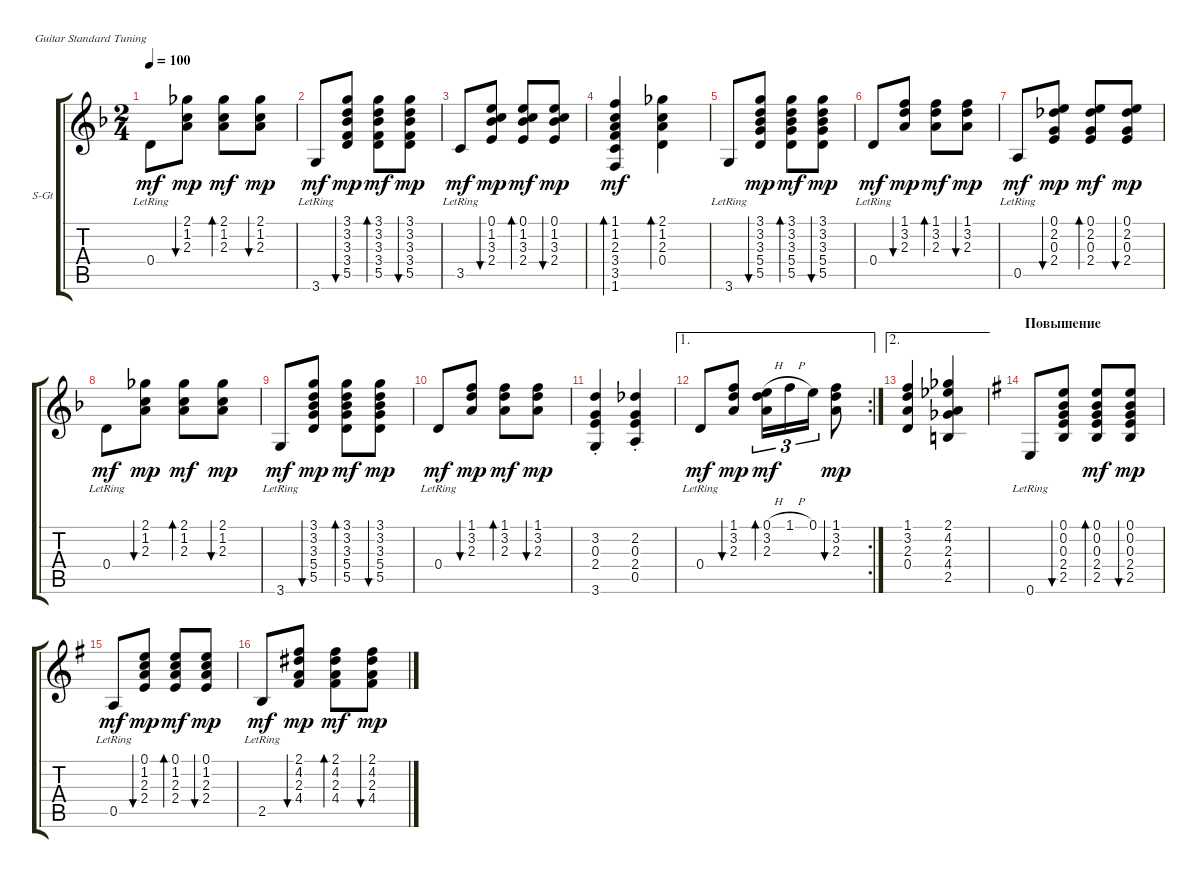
\defaultSystemsLayout 4
\bracketExtendMode groupsimilarinstruments
\firstSystemTrackNameOrientation horizontal
\otherSystemsTrackNameOrientation horizontal
\track ("Steel Guitar" "S-Gt") {instrument acousticguitarsteel}
\staff {score tabs}
\tuning (E4 B3 G3 D3 A2 E2)
\ts (2 4)
\tempo 100
\clef g2
\ks dminor
0.4{lr}.8{dy mf} (2.3 1.2 2.1).8{bu 30 dy mp} (2.3 1.2 2.1).8{bd 30 dy mf} (2.3 1.2 2.1).8{bu 30 dy mp} |
3.6{lr}.8{dy mf} (3.3 3.2 3.1 3.4 5.5).8{bu 30 dy mp} (3.3 3.2 3.1 3.4 5.5).8{bd 30 dy mf} (3.3 3.2 3.1 3.4 5.5).8{bu 30 dy mp} |
3.5{lr}.8{dy mf} (3.3 1.2 0.1 2.4).8{bu 30 dy mp} (3.3 1.2 0.1 2.4).8{bd 30 dy mf} (3.3 1.2 0.1 2.4).8{bu 30 dy mp} |
(1.6 3.4 2.3 1.2 1.1 3.5).4{bd 75 dy mf} (0.4 2.3 1.2 2.1).4{bd 75} |
3.6{lr}.8 (3.3 3.2 3.1 5.4 5.5).8{bu 30 dy mp} (3.3 3.2 3.1 5.4 5.5).8{bd 30 dy mf} (3.3 3.2 3.1 5.4 5.5).8{bu 30 dy mp} |
0.4{lr}.8{dy mf} (2.3 3.2 1.1).8{bu 30 dy mp} (2.3 3.2 1.1).8{bd 30 dy mf} (2.3 3.2 1.1).8{bu 30 dy mp} |
0.5{lr}.8{dy mf} (0.3 2.2 0.1 2.4).8{bu 30 dy mp} (0.3 2.2 0.1 2.4).8{bd 30 dy mf} (0.3 2.2 0.1 2.4).8{bu 30 dy mp} |
0.4{lr}.8{dy mf} (2.3 1.2 2.1).8{bu 30 dy mp} (2.3 1.2 2.1).8{bd 30 dy mf} (2.3 1.2 2.1).8{bu 30 dy mp} |
3.6{lr}.8{dy mf} (3.3 3.2 3.1 5.4 5.5).8{bu 30 dy mp} (3.3 3.2 3.1 5.4 5.5).8{bd 30 dy mf} (3.3 3.2 3.1 5.4 5.5).8{bu 30 dy mp} |
0.4{lr}.8{dy mf} (2.3 3.2 1.1).8{bu 30 dy mp} (2.3 3.2 1.1).8{bd 30 dy mf} (2.3 3.2 1.1).8{bu 30 dy mp} |
(3.6{st} 2.4{st} 0.3{st} 3.2{st}).4 (0.5{st} 2.4{st} 0.3{st} 2.2{st}).4 |
\ae 1
\rc 2
0.4{lr}.8{dy mf} (2.3 3.2 1.1).8{bu 30 dy mp} (2.3 3.2 0.1{h}).16{tu (3 2) bd 30 dy mf} 1.1{h}.16{tu (3 2)} 0.1.16{tu (3 2)} (2.3 3.2 1.1).8{bu 30 dy mp} |
\ae 2
(0.4 2.3 3.2 1.1).4 (2.5 4.4 2.3 4.2 2.1).4 |
\section ("" "Повышение")
\ks eminor
0.6{lr}.8 (0.3 0.2 0.1 2.5 2.4).8{bu 30} (0.3 0.2 0.1 2.4 2.5).8{bd 30 dy mf} (0.3 0.2 0.1 2.4 2.5).8{bu 30 dy mp} |
0.5{lr}.8{dy mf} (2.3 1.2 0.1 2.4).8{bu 30 dy mp} (2.3 1.2 0.1 2.4).8{bd 30 dy mf} (2.3 1.2 0.1 2.4).8{bu 30 dy mp} |
2.5{lr}.8{dy mf} (2.3 4.2 2.1 4.4).8{bu 30 dy mp} (2.3 4.2 2.1 4.4).8{bd 30 dy mf} (2.3 4.2 2.1 4.4).8{bu 30 dy mp}
